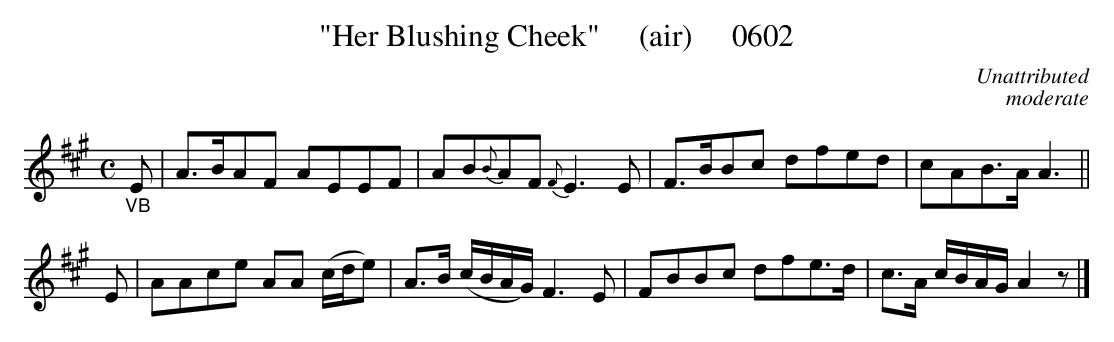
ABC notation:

X:1
T:"Her Blushing Cheek"     (air)     0602
C:Unattributed
C:moderate
BRENNAN June 2003 (HTTP://WWW.SOSYOURMOM.COM)
M:C
L:1/8
K:A
"_VB"E|A3/2B/2AF AEEF|AB{B}AF {F}E3E|F3/2B/2Bc dfed|cAB3/2A/2 A3||
E|AAce AA (c/2d/2e)|A3/2B/2 (c/2B/2A/2G/2) F3E|FBBc dfe3/2d/2|c3/2A/2 c/2B/2A/2G/2 A2z|]
